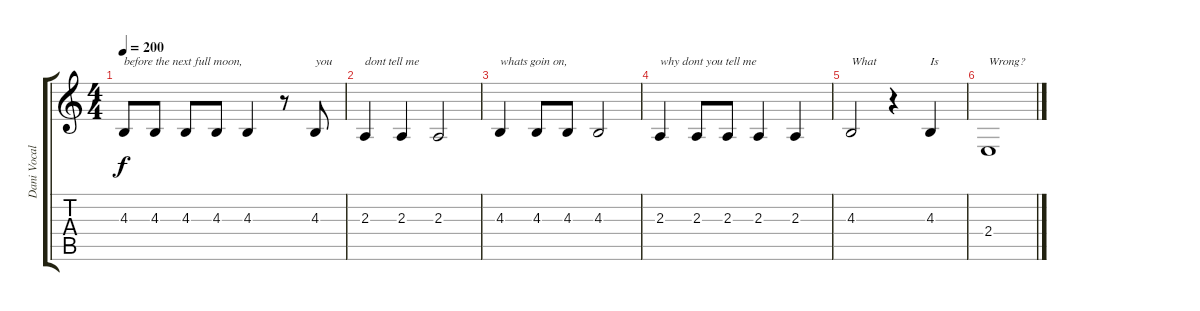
\track ("Dani Vocals" "Dani Vocal") {instrument tenorsax}
\staff {score tabs}
\tuning (E4 B3 G3 D3 A2 E2) {hide}
\ts (4 4)
\tempo 200
\clef g2
\ks c
4.3.8{txt "before the next full moon," dy f} 4.3.8 4.3.8 4.3.8 4.3.4 r.8 4.3.8{txt "you"} |
2.3.4{txt "dont tell me"} 2.3.4 2.3.2 |
4.3.4{txt "whats goin on,"} 4.3.8 4.3.8 4.3.2 |
2.3.4{txt "why dont you tell me"} 2.3.8 2.3.8 2.3.4 2.3.4 |
4.3.2{txt "What"} r.4 4.3.4{txt "Is"} |
2.4.1{txt "Wrong?"}
